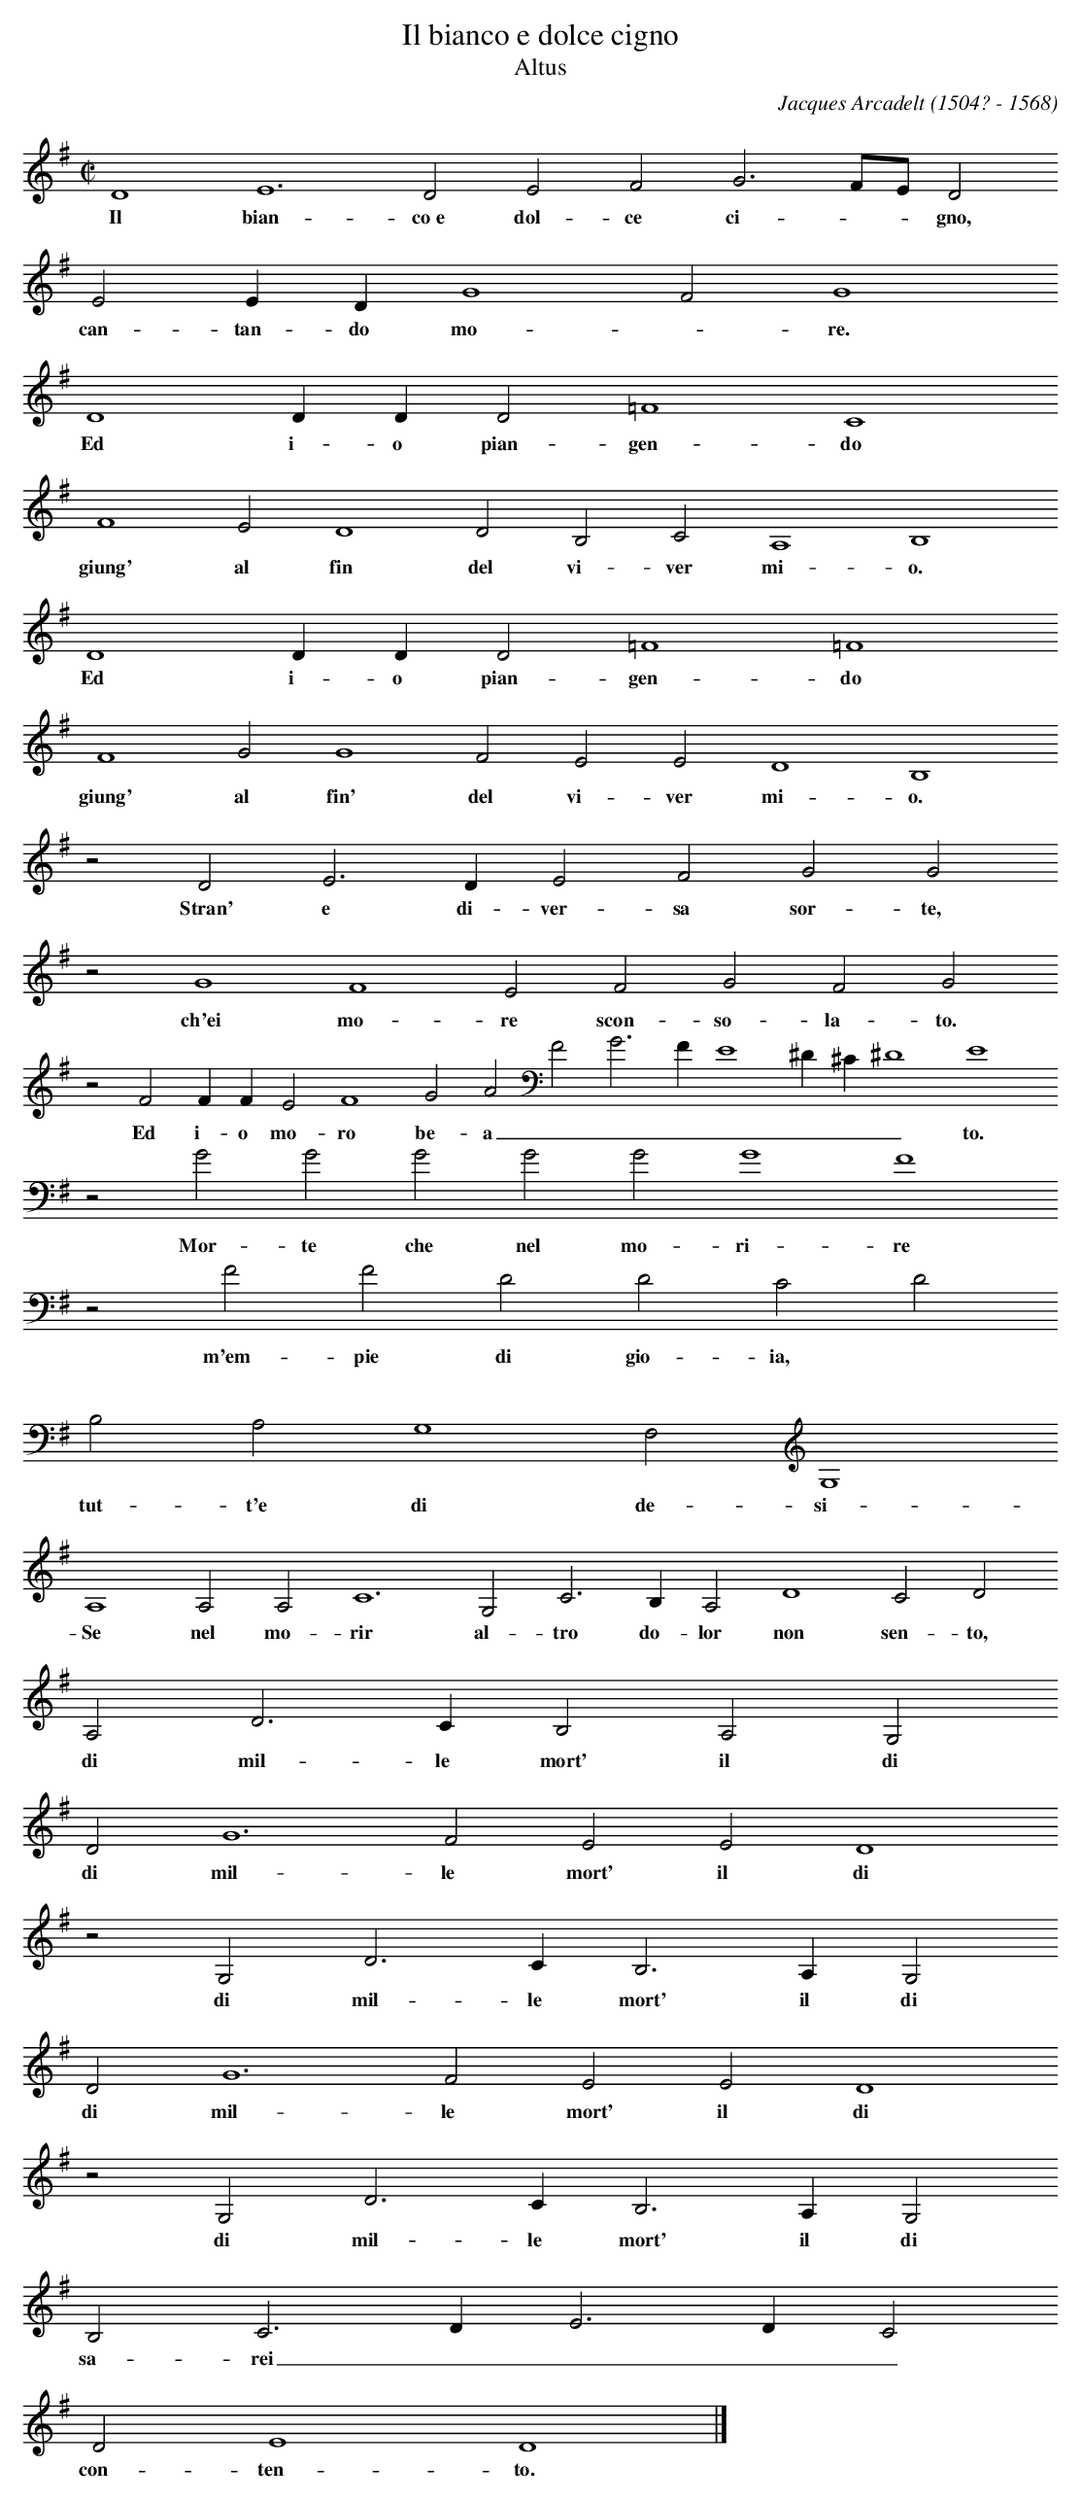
X:1
T: Il bianco e dolce cigno
T:Altus
C:Jacques Arcadelt (1504? - 1568)
M:C|
L:1/2
K:G
D2 E3 D E F G3/2 F//E// D
w:Il bian- co~e dol- ce ci- _ _ gno,
E E/ D/ G2 F G2
w:can- tan- do mo- * re.
D2 D/ D/ D =F2 C2
w:Ed i- o pian- gen- do
F2 E D2 D B, C A,2 B,2
w: giung' al fin del vi- ver mi- o.
D2 D/ D/ D =F2 =F2
w:Ed i- o pian- gen- do
F2 G G2 F E E D2 B,2
w:giung' al fin' del vi- ver mi- o.
z D E > D E F G G
w: Stran' e di- ver- sa sor- te,
z G2 F2 E F G F G
w: ch'ei mo- re scon- so-la- to.
z F F/ F/ E F2 G A F G > F E2 ^D/ ^C/ ^D2 E2
w: Ed i- o mo- ro be- a _ _ _ _ _ _ _ to.
z G G G G G G2 F2
w: Mor- te che nel mo- ri- re
z F F D D C D
w: m'em- pie di gio- ia,
B, A, G,2 F, G,2
w: tut- t'e di de- si- re.
A,2 A, A, C3 G, C > B, A, D2 C D
w: Se nel mo- rir al- tro do- lor non sen- to,
A, D > C B, A, G,
w: di mil- le mort' il di
D G3 F E E D2
w: di mil- le mort' il di
z G, D > C B, > A, G,
w: di mil- le mort' il di
D G3 F E E D2
w: di mil- le mort' il di
z G, D > C B, > A, G,
w: di mil- le mort' il di
B, C > D E > D C
w: sa- rei _ _ _ _
D E2 D2 |]
w: con- ten- to.
